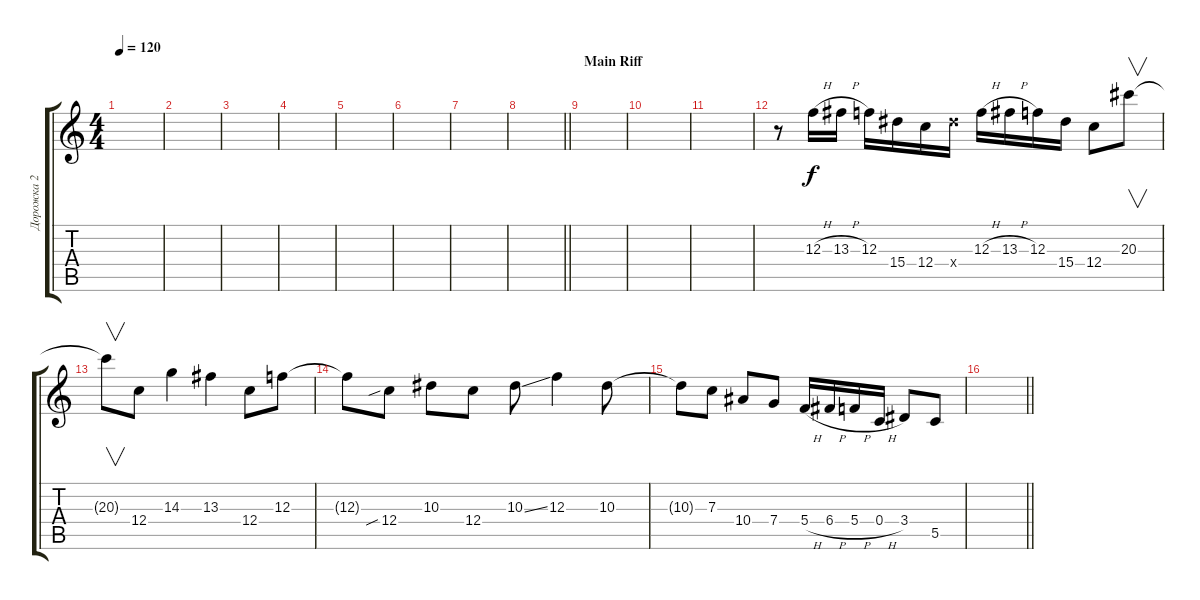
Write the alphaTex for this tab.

\track ("Дорожка 2" "Дорожка 2") {instrument distortionguitar}
\staff {score tabs}
\tuning (D4 A3 F3 C3 G2 C2) {hide}
\ts (4 4)
\tempo 120
\clef g2
\ks c
|
|
|
|
|
|
|
\barLineRight lightlight
|
\section ("" "Main Riff")
|
|
|
r.8 12.3{h}.16 13.3{h}.16 12.3.16 15.4.16 12.4.16 15.4{x}.16 12.3{h}.16 13.3{h}.16 12.3.16 15.4.16 12.4.8 20.3.8{v} |
20.3{t}.8{v} 12.4.8 14.3.4 13.3.4 12.4.8 12.3.8 |
12.3{t}.8 12.4{sib}.8 10.3.8 12.4.8 10.3{ss}.8 12.3.4 10.3.8 |
10.3{t}.8 7.3.8 10.4.8 7.4.8 5.4{h}.16 6.4{h}.16 5.4{h}.16 0.4{h}.16 3.4.8 5.5.8 |
\barLineRight lightlight
